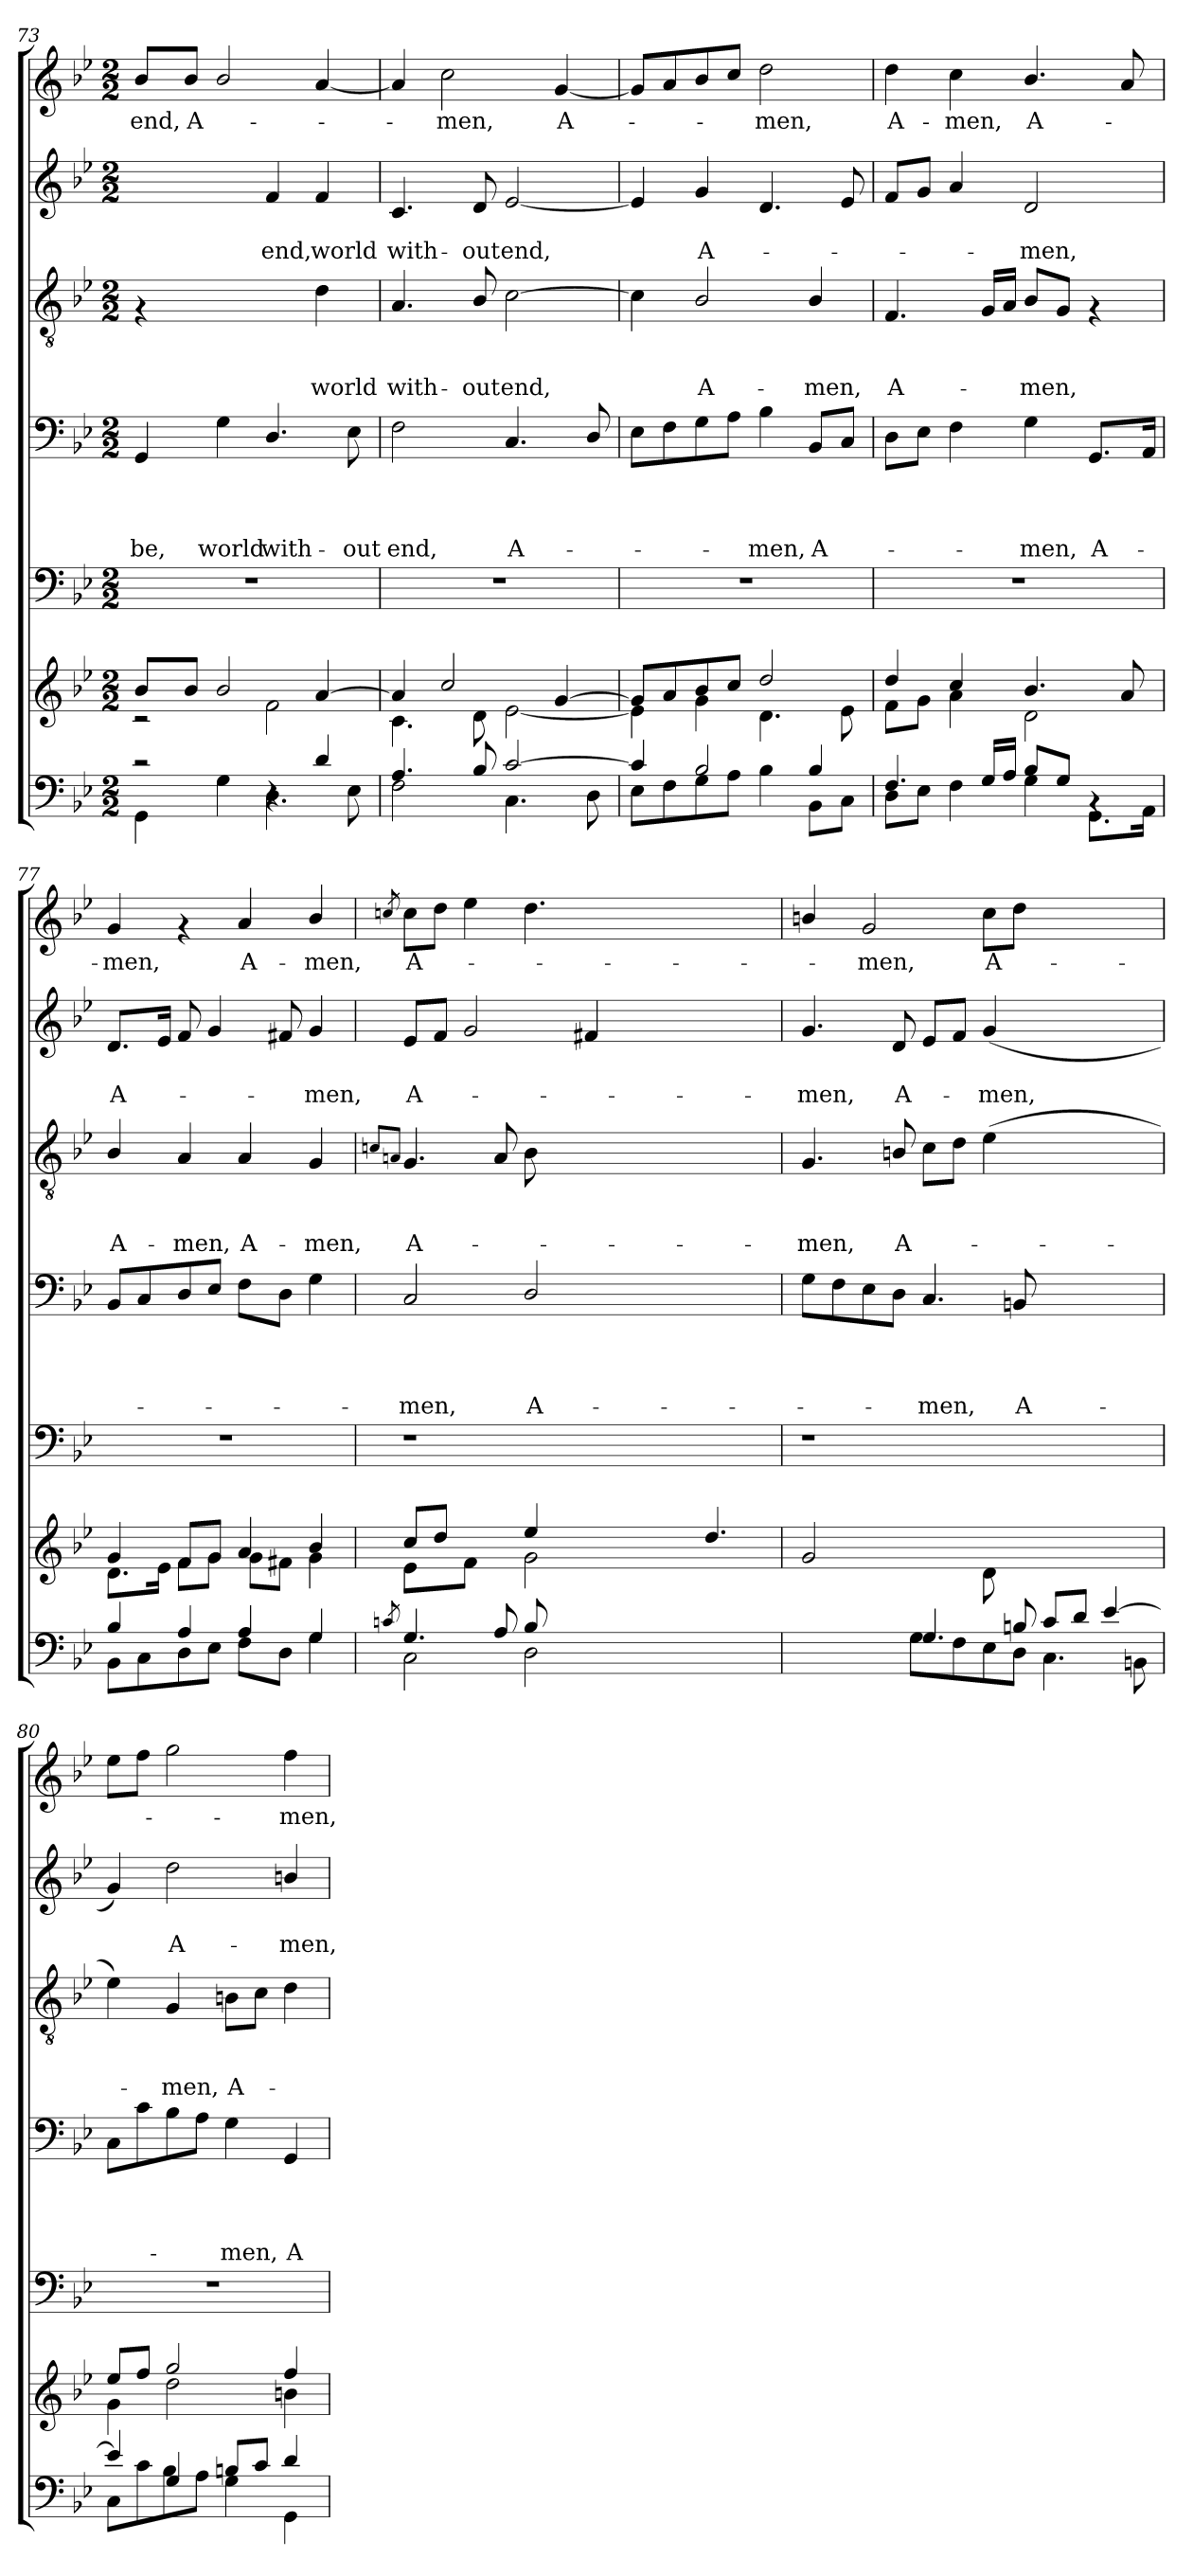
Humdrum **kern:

**kern	**kern	**kern	**kern	**text	**text	**text	**text	**kern	**text	**text	**text	**kern	**text	**text	**kern	**text
*part6	*part6	*part5	*part4	*part4	*part4	*part4	*part4	*part3	*part3	*part3	*part3	*part2	*part2	*part2	*part1	*part1
*staff7	*staff6	*staff5	*staff4	*staff4	*staff4	*staff4	*staff4	*staff3	*staff3	*staff3	*staff3	*staff2	*staff2	*staff2	*staff1	*staff1
*clefF4	*clefG2	*clefF4	*clefF4	*	*	*	*	*clefGv2	*	*	*	*clefG2	*	*	*clefG2	*
*k[b-e-]	*k[b-e-]	*k[b-e-]	*k[b-e-]	*	*	*	*	*k[b-e-]	*	*	*	*k[b-e-]	*	*	*k[b-e-]	*
*B-:	*B-:	*B-:	*B-:	*	*	*	*	*B-:	*	*	*	*B-:	*	*	*B-:	*
*M2/2	*M2/2	*M2/2	*M2/2	*	*	*	*	*M2/2	*	*	*	*M2/2	*	*	*M2/2	*
=73	=73	=73	=73	=73	=73	=73	=73	=73	=73	=73	=73	=73	=73	=73	=73	=73
*^	*^	*	*	*	*	*	*	*	*	*	*	*	*	*	*	*
!	!	!	!	!	!	!	!	!	!LO:LY:b	!	!	!	!	!	!	!	!	!LO:LY:b
2rc	4GG\	8b-/L	2rc	1r	4GG/	.	.	.	be,	4rF	.	.	.	2ryy	.	.	8b-/L	end,
!	!	!	!	!	!	!	!	!	!	!	!	!	!	!	!	!	!	!LO:LY:b
.	.	8b-/J	.	.	.	.	.	.	.	.	.	.	.	.	.	.	8b-/J	A-
!	!	!	!	!	!	!	!	!	!LO:LY:b	!	!	!	!	!	!	!	!	!
.	4G\	2b-/	.	.	4G\	.	.	.	world	2ryy	.	.	.	.	.	.	2b-/	.
!	!	!	!	!	!	!	!	!	!LO:LY:b	!	!	!	!	!	!	!LO:LY:b	!	!
4rC	4.D\	.	2f\	.	4.D/	.	.	.	with-	.	.	.	.	4f/	.	end,	.	.
!	!	!	!	!	!	!	!	!	!	!	!	!	!LO:LY:b	!	!	!LO:LY:b	!	!
4d/	.	[>4a/	.	.	.	.	.	.	.	4d\	.	.	world	4f/	.	world	[>4a/	.
!	!	!	!	!	!	!	!	!	!LO:LY:b	!	!	!	!	!	!	!	!	!
.	8E-\	.	.	.	8E-\	.	.	.	-out	.	.	.	.	.	.	.	.	.
!!LO:PB:g=z
=74	=74	=74	=74	=74	=74	=74	=74	=74	=74	=74	=74	=74	=74	=74	=74	=74	=74	=74
!	!	!	!	!	!	!	!	!	!LO:LY:b	!	!	!	!LO:LY:b	!	!	!LO:LY:b	!	!
4.A/	2F\	4a/]	4.c\	1r	2F\	.	.	.	end,	4.A/	.	.	with-	4.c/	.	with-	4a/]	.
!	!	!	!	!	!	!	!	!	!	!	!	!	!	!	!	!	!	!LO:LY:b
.	.	2cc/	.	.	.	.	.	.	.	.	.	.	.	.	.	.	2cc\	-men,
!	!	!	!	!	!	!	!	!	!	!	!	!	!LO:LY:b	!	!	!LO:LY:b	!	!
8B-/	.	.	8d\	.	.	.	.	.	.	8B-/	.	.	-out	8d/	.	-out	.	.
!	!	!	!	!	!	!	!	!	!LO:LY:b	!	!	!	!LO:LY:b	!	!	!LO:LY:b	!	!
[>2c/	4.C\	.	[<2e-\	.	4.C/	.	.	.	A-	[>2c\	.	.	end,	[<2e-/	.	end,	.	.
!	!	!	!	!	!	!	!	!	!	!	!	!	!	!	!	!	!	!LO:LY:b
.	.	[>4g/	.	.	.	.	.	.	.	.	.	.	.	.	.	.	[<4g/	A-
.	8D\	.	.	.	8D/	.	.	.	.	.	.	.	.	.	.	.	.	.
=75	=75	=75	=75	=75	=75	=75	=75	=75	=75	=75	=75	=75	=75	=75	=75	=75	=75	=75
4c/]	8E-\L	8g/L]	4e-\]	1r	8E-\L	.	.	.	.	4c\]	.	.	.	4e-/]	.	.	8g/L]	.
.	8F\	8a/	.	.	8F\	.	.	.	.	.	.	.	.	.	.	.	8a/	.
!	!	!	!	!	!	!	!	!	!	!	!	!	!LO:LY:b	!	!	!LO:LY:b	!	!
2B-/	8G\	8b-/	4g\	.	8G\	.	.	.	.	2B-/	.	.	A-	4g/	.	A-	8b-/	.
.	8A\J	8cc/J	.	.	8A\J	.	.	.	.	.	.	.	.	.	.	.	8cc/J	.
!	!	!	!	!	!	!	!	!	!LO:LY:b	!	!	!	!	!	!	!	!	!LO:LY:b
.	4B-\	2dd/	4.d\	.	4B-\	.	.	.	-men,	.	.	.	.	4.d/	.	.	2dd\	-men,
!	!	!	!	!	!	!	!	!	!LO:LY:b	!	!	!	!LO:LY:b	!	!	!	!	!
4B-/	8BB-\L	.	.	.	8BB-/L	.	.	.	A-	4B-/	.	.	-men,	.	.	.	.	.
.	8C\J	.	8e-\	.	8C/J	.	.	.	.	.	.	.	.	8e-/	.	.	.	.
=76	=76	=76	=76	=76	=76	=76	=76	=76	=76	=76	=76	=76	=76	=76	=76	=76	=76	=76
!	!	!	!	!	!	!	!	!	!	!	!	!	!LO:LY:b	!	!	!	!	!LO:LY:b
4.F/	8D\L	4dd/	8f\L	1r	8D\L	.	.	.	.	4.F/	.	.	A-	8f/L	.	.	4dd\	A-
.	8E-\J	.	8g\J	.	8E-\J	.	.	.	.	.	.	.	.	8g/J	.	.	.	.
!	!	!	!	!	!	!	!	!	!	!	!	!	!	!	!	!	!	!LO:LY:b
.	4F\	4cc/	4a\	.	4F\	.	.	.	.	.	.	.	.	4a/	.	.	4cc\	-men,
16G/LL	.	.	.	.	.	.	.	.	.	16G/LL	.	.	.	.	.	.	.	.
16A/JJ	.	.	.	.	.	.	.	.	.	16A/JJ	.	.	.	.	.	.	.	.
!	!	!	!	!	!	!	!	!	!LO:LY:b	!	!	!	!LO:LY:b	!	!	!LO:LY:b	!	!LO:LY:b
8B-/L	4G\	4.b-/	2d\	.	4G\	.	.	.	-men,	8B-/L	.	.	-men,	2d/	.	-men,	4.b-/	A-
8G/J	.	.	.	.	.	.	.	.	.	8G/J	.	.	.	.	.	.	.	.
!	!	!	!	!	!	!	!	!	!LO:LY:b	!	!	!	!	!	!	!	!	!
4rBB	8.GG\L	.	.	.	8.GG/L	.	.	.	A-	4rF	.	.	.	.	.	.	.	.
.	.	8a/	.	.	.	.	.	.	.	.	.	.	.	.	.	.	8a/	.
.	16AA\Jk	.	.	.	16AA/Jk	.	.	.	.	.	.	.	.	.	.	.	.	.
=77	=77	=77	=77	=77	=77	=77	=77	=77	=77	=77	=77	=77	=77	=77	=77	=77	=77	=77
!	!	!	!	!	!	!	!	!	!	!	!	!	!LO:LY:b	!	!	!LO:LY:b	!	!LO:LY:b
4B-/	8BB-\L	4g/	8.d\L	1r	8BB-/L	.	.	.	.	4B-/	.	.	A-	8.d/L	.	A-	4g/	-men,
.	8C\	.	.	.	8C/	.	.	.	.	.	.	.	.	.	.	.	.	.
.	.	.	16e-\Jk	.	.	.	.	.	.	.	.	.	.	16e-/Jk	.	.	.	.
!	!	!	!	!	!	!	!	!	!	!	!	!	!LO:LY:b	!	!	!	!	!
4A/	8D\	8f/L	8f\L	.	8D/	.	.	.	.	4A/	.	.	-men,	8f/	.	.	4rf	.
.	8E-\J	8g/J	8g\J	.	8E-/J	.	.	.	.	.	.	.	.	4g/	.	.	.	.
!	!	!	!	!	!	!	!	!	!	!	!	!	!LO:LY:b	!	!	!	!	!LO:LY:b
4A/	8F\L	4a/	8g\L	.	8F\L	.	.	.	.	4A/	.	.	A-	.	.	.	4a/	A-
.	8D\J	.	8f#X\J	.	8D\J	.	.	.	.	.	.	.	.	8f#X/	.	.	.	.
!	!	!	!	!	!	!	!	!	!	!	!	!	!LO:LY:b	!	!	!LO:LY:b	!	!LO:LY:b
4G/	4G\	4b-/	4g\	.	4G\	.	.	.	.	4G/	.	.	-men,	4g/	.	-men,	4b-/	-men,
!!LO:PB:g=z
=78	=78	=78	=78	=78	=78	=78	=78	=78	=78	=78	=78	=78	=78	=78	=78	=78	=78	=78
.	.	.	.	.	.	.	.	.	.	8qcn/L	.	.	.	.	.	.	.	.
8qcn/	.	.	.	.	.	.	.	.	.	8qAn/J	.	.	.	.	.	.	8qccn/	.
!	!	!	!	!	!	!	!	!	!LO:LY:b	!	!	!	!LO:LY:b	!	!	!LO:LY:b	!	!LO:LY:b
4.G/	2C\	8cc/L	8e-\L	1r	2C/	.	.	.	-men,	4.G/	.	.	A-	8e-/L	.	A-	8cc\L	A-
.	.	8dd/J	8ryy	.	.	.	.	.	.	.	.	.	.	8f/J	.	.	8dd\J	.
.	.	4ryy	8f\J	.	.	.	.	.	.	.	.	.	.	2g/	.	.	4ee-\	.
8A/	.	.	8ryy	.	.	.	.	.	.	8A/	.	.	.	.	.	.	.	.
!	!	!	!	!	!	!	!	!	!LO:LY:b	!	!	!	!	!	!	!	!	!
8B-/	2D\	4ee-/	2g\	.	2D/	.	.	.	A-	8B-\	.	.	.	.	.	.	4.dd\	.
2ryy	.	.	.	.	.	.	.	.	.	1ryy	.	.	.	.	.	.	.	.
.	.	4ryy	.	.	.	.	.	.	.	.	.	.	.	4f#X/	.	.	.	.
.	.	.	.	.	.	.	.	.	.	.	.	.	.	.	.	.	2.ryy	.
.	2ryy	4ryy	2ryy	2ryy	2ryy	.	.	.	.	.	.	.	.	2ryy	.	.	.	.
8ryy	.	.	.	.	.	.	.	.	.	.	.	.	.	.	.	.	.	.
4.ryy	.	4.dd/	.	.	.	.	.	.	.	.	.	.	.	.	.	.	.	.
.	8ryy	.	8ryy	8ryy	8ryy	.	.	.	.	.	.	.	.	8ryy	.	.	.	.
=79	=79	=79	=79	=79	=79	=79	=79	=79	=79	=79	=79	=79	=79	=79	=79	=79	=79	=79
!	!	!	!	!	!	!	!	!	!	!	!	!	!LO:LY:b	!	!	!LO:LY:b	!	!
*	*	*v	*v	*	*	*	*	*	*	*	*	*	*	*	*	*	*	*
2ryy	2ryy	2g/	1r	8G\L	.	.	.	.	4.G/	.	.	-men,	4.g/	.	-men,	4bn/	.
.	.	.	.	8F\	.	.	.	.	.	.	.	.	.	.	.	.	.
!	!	!	!	!	!	!	!	!	!	!	!	!	!	!	!	!	!LO:LY:b
.	.	.	.	8E-\	.	.	.	.	.	.	.	.	.	.	.	2g/	-men,
!	!	!	!	!	!	!	!	!	!	!	!	!LO:LY:b	!	!	!LO:LY:b	!	!
.	.	.	.	8D\J	.	.	.	.	8Bn/	.	.	A-	8d/	.	A-	.	.
!	!	!	!	!	!	!	!	!LO:LY:b	!	!	!	!	!	!	!	!	!
4.G/	8G\L	4ryy	.	4.C/	.	.	.	-men,	8c\L	.	.	.	8e-/L	.	.	.	.
.	8F\	.	.	.	.	.	.	.	8d\J	.	.	.	8f/J	.	.	.	.
!	!	!	!	!	!	!	!	!	!	!	!	!	!	!	!LO:LY:b	!	!LO:LY:b
.	8E-\	8d\	.	.	.	.	.	.	(>4e-\	.	.	.	(<4g/	.	-men,	8cc\L	A-
!	!	!	!	!	!	!	!	!LO:LY:b	!	!	!	!	!	!	!	!	!
8Bn/	8D\J	2ryy	.	8BBn/	.	.	.	A-	.	.	.	.	.	.	.	8dd\J	.
8c/L	4.C\	.	2ryy	2ryy	.	.	.	.	2ryy	.	.	.	2ryy	.	.	2ryy	.
8d/J	.	.	.	.	.	.	.	.	.	.	.	.	.	.	.	.	.
[>4e-/	.	.	.	.	.	.	.	.	.	.	.	.	.	.	.	.	.
.	8BBn\	8ryy	.	.	.	.	.	.	.	.	.	.	.	.	.	.	.
=80	=80	=80	=80	=80	=80	=80	=80	=80	=80	=80	=80	=80	=80	=80	=80	=80	=80
*	*	*^	*	*	*	*	*	*	*	*	*	*	*	*	*	*	*
4e-/]	8C\L	4g\	8ee-/L	1r	8C\L	.	.	.	.	4e-\)	.	.	.	4g/)	.	.	8ee-\L	.
.	8c\	.	8ff/J	.	8c\	.	.	.	.	.	.	.	.	.	.	.	8ff\J	.
!	!	!	!	!	!	!	!	!	!	!	!	!	!LO:LY:b	!	!	!LO:LY:b	!	!
4G/	8B-\	2dd\	2gg/	.	8B-\	.	.	.	.	4G/	.	.	-men,	2dd\	.	A-	2gg\	.
.	8A\J	.	.	.	8A\J	.	.	.	.	.	.	.	.	.	.	.	.	.
!	!	!	!	!	!	!	!	!	!LO:LY:b	!	!	!	!LO:LY:b	!	!	!	!	!
8Bn/L	4G\	.	.	.	4G\	.	.	.	-men,	8Bn\L	.	.	A-	.	.	.	.	.
8c/J	.	.	.	.	.	.	.	.	.	8c\J	.	.	.	.	.	.	.	.
!	!	!	!	!	!	!	!	!	!LO:LY:b	!	!	!	!	!	!	!LO:LY:b	!	!LO:LY:b
4d/	4GG\	4bn\	4ff/	.	4GG/	.	.	.	A-	4d\	.	.	.	4bn/	.	-men,	4ff\	-men,
*v	*v	*	*	*	*	*	*	*	*	*	*	*	*	*	*	*	*	*
*	*v	*v	*	*	*	*	*	*	*	*	*	*	*	*	*	*	*
=	=	=	=	=	=	=	=	=	=	=	=	=	=	=	=	=
*-	*-	*-	*-	*-	*-	*-	*-	*-	*-	*-	*-	*-	*-	*-	*-	*-
